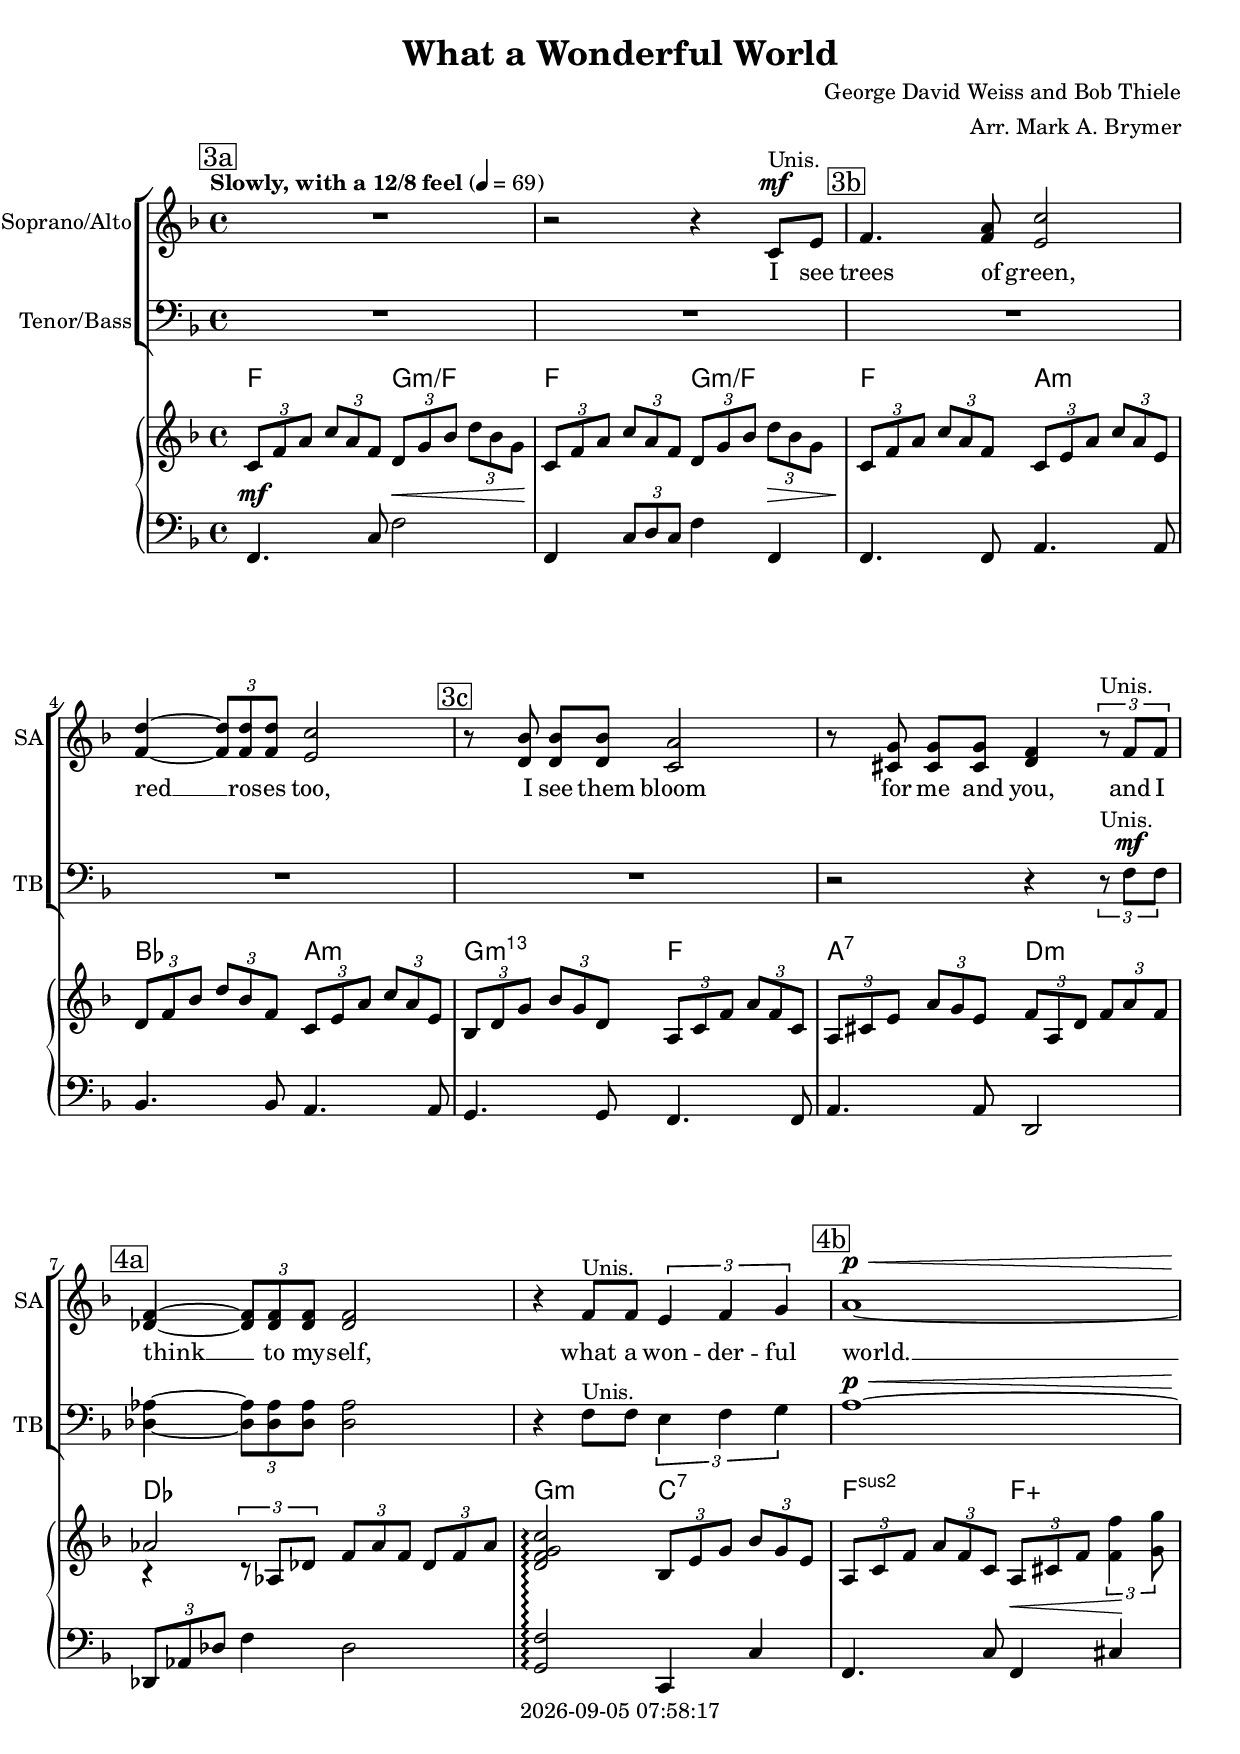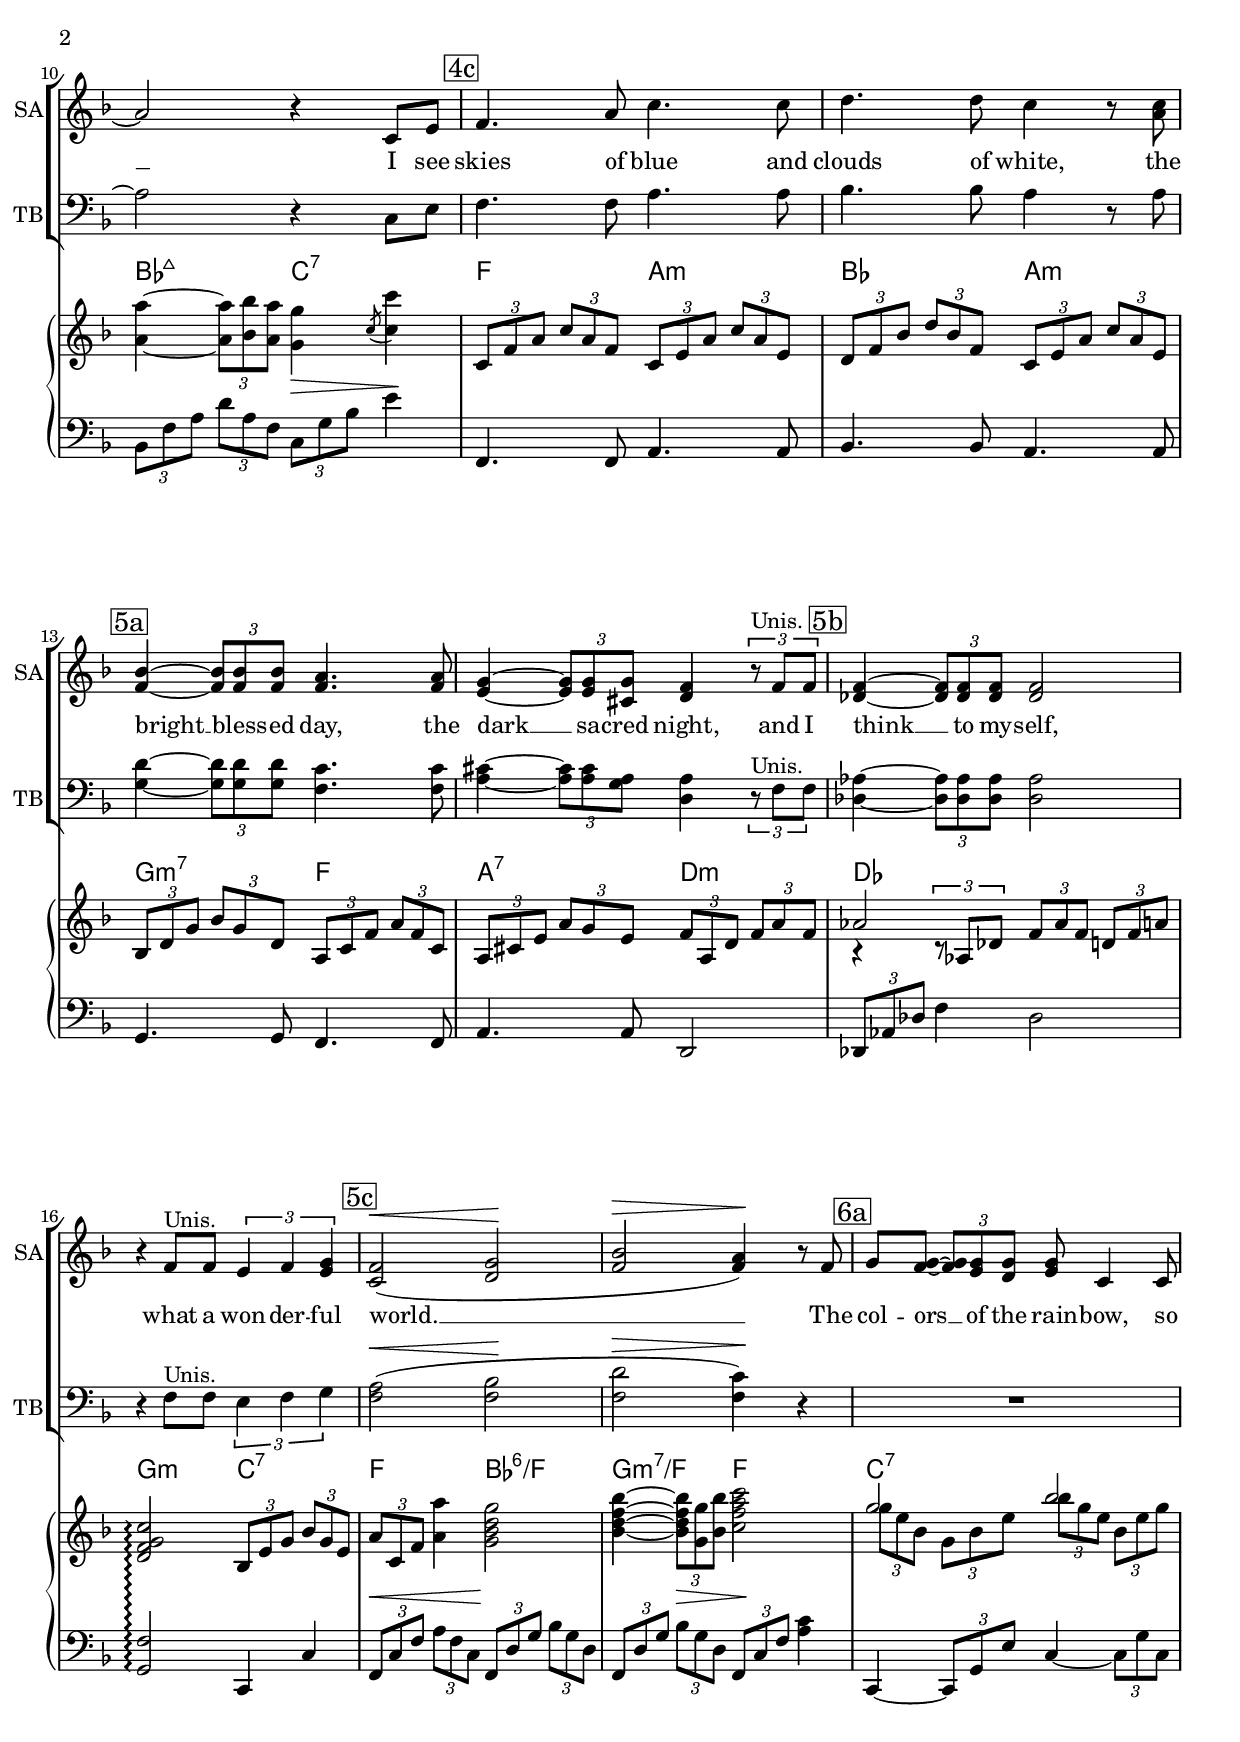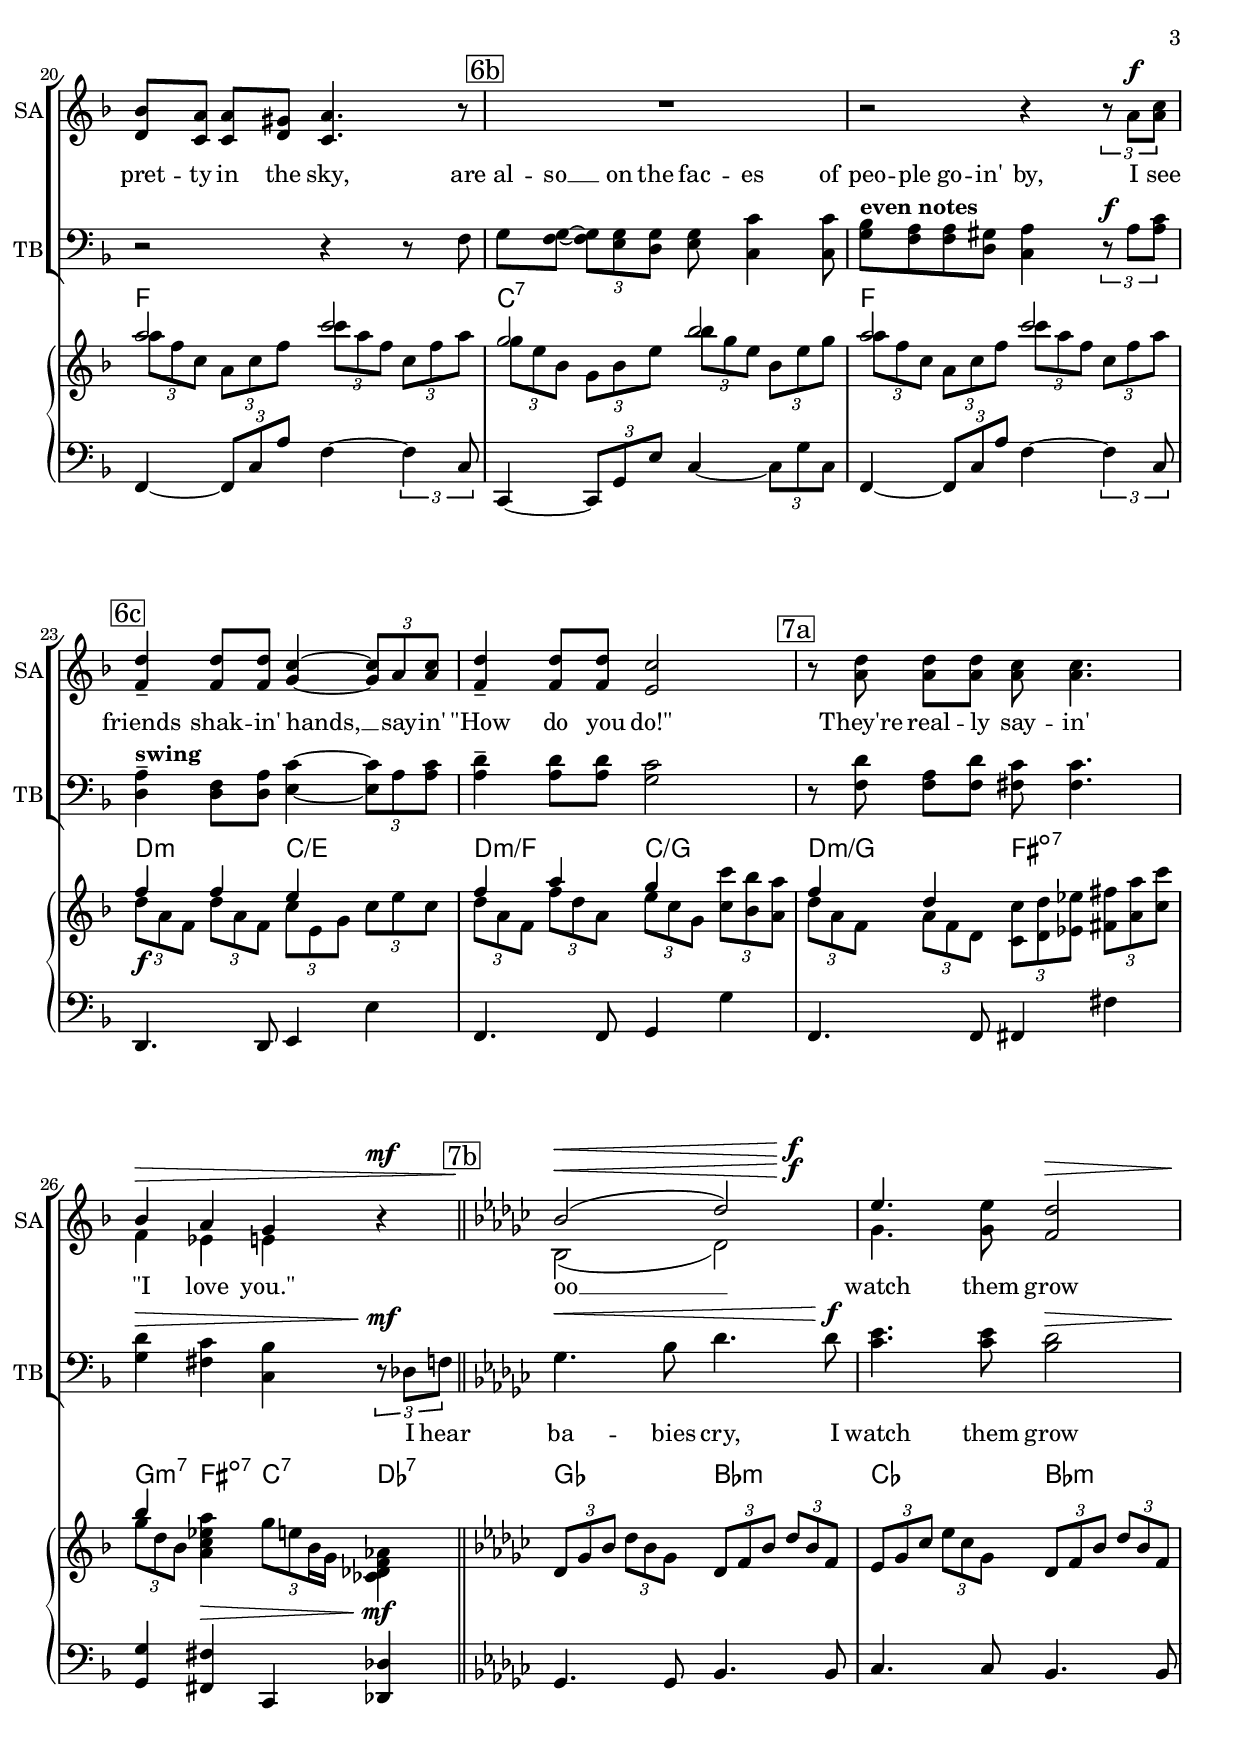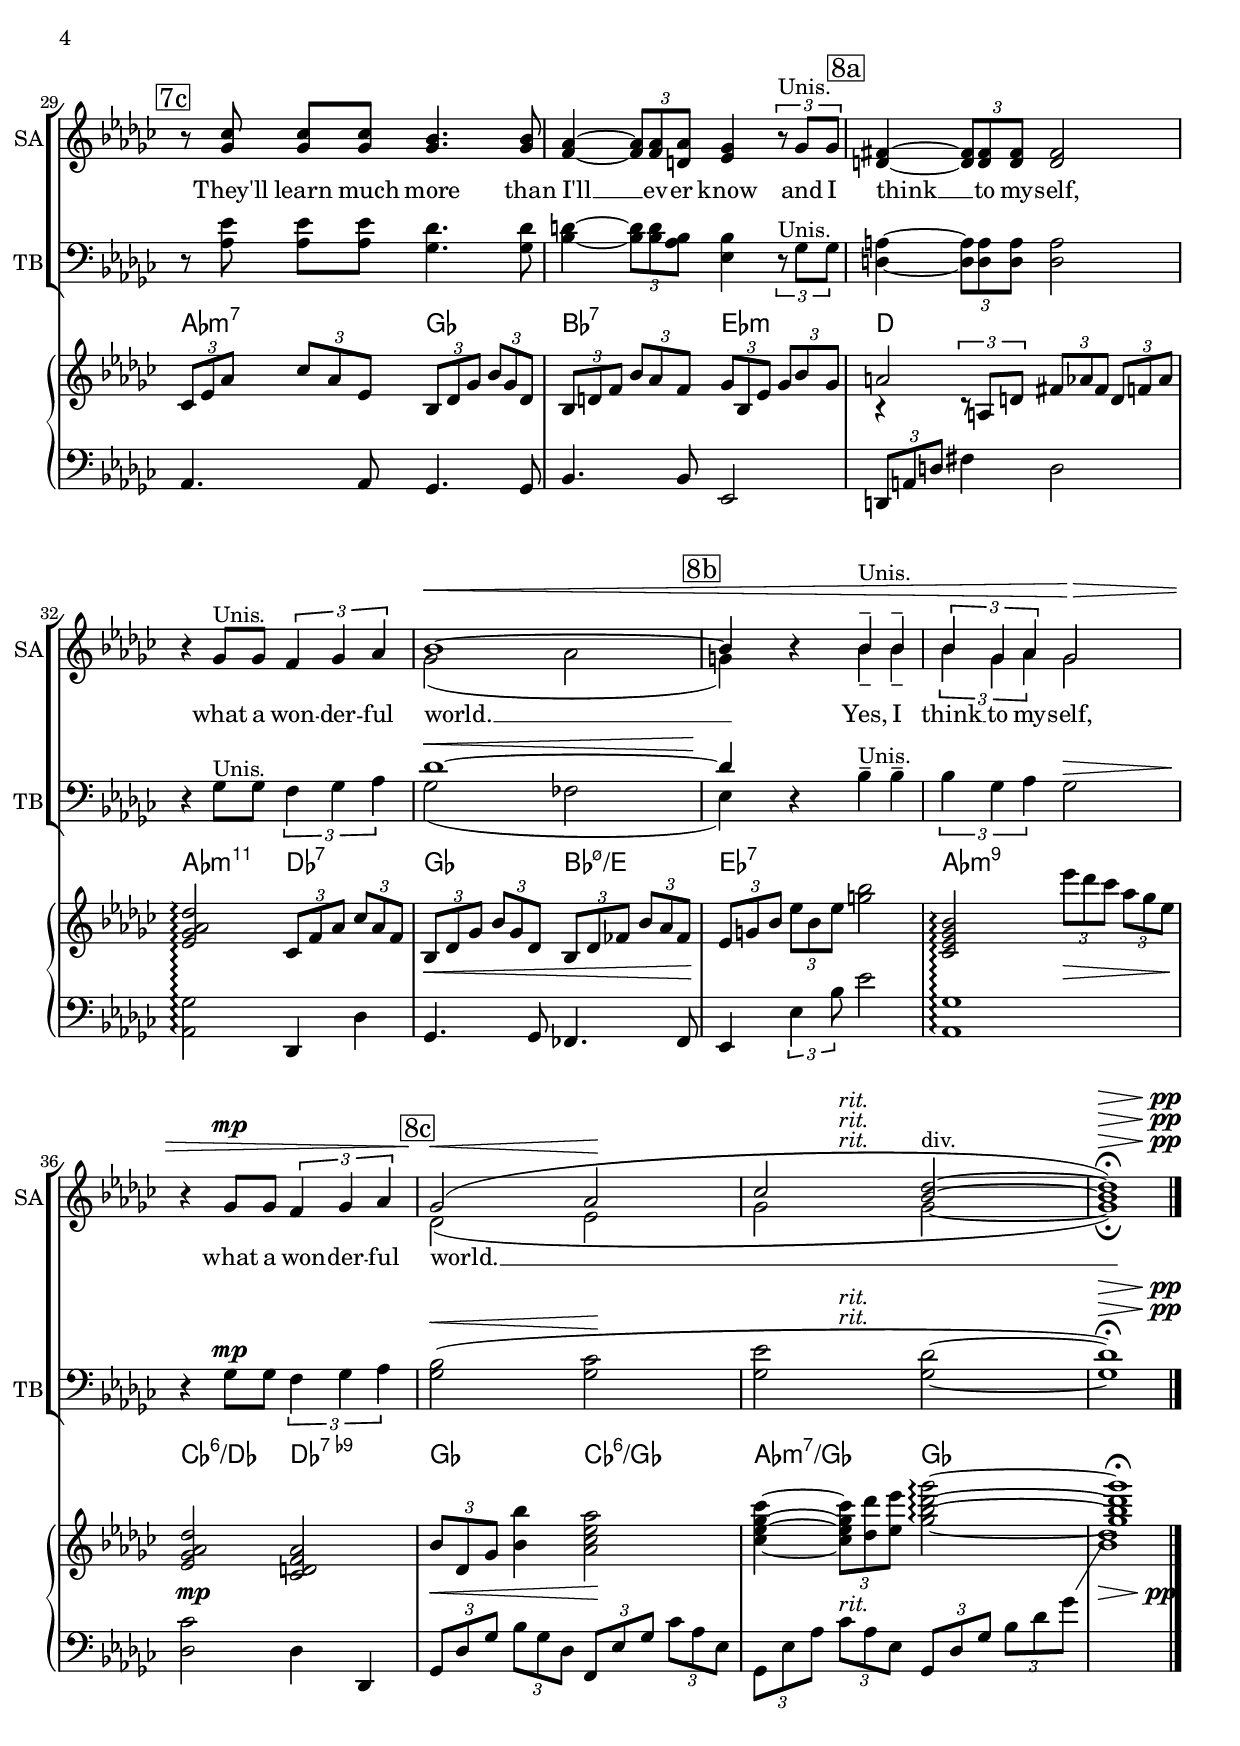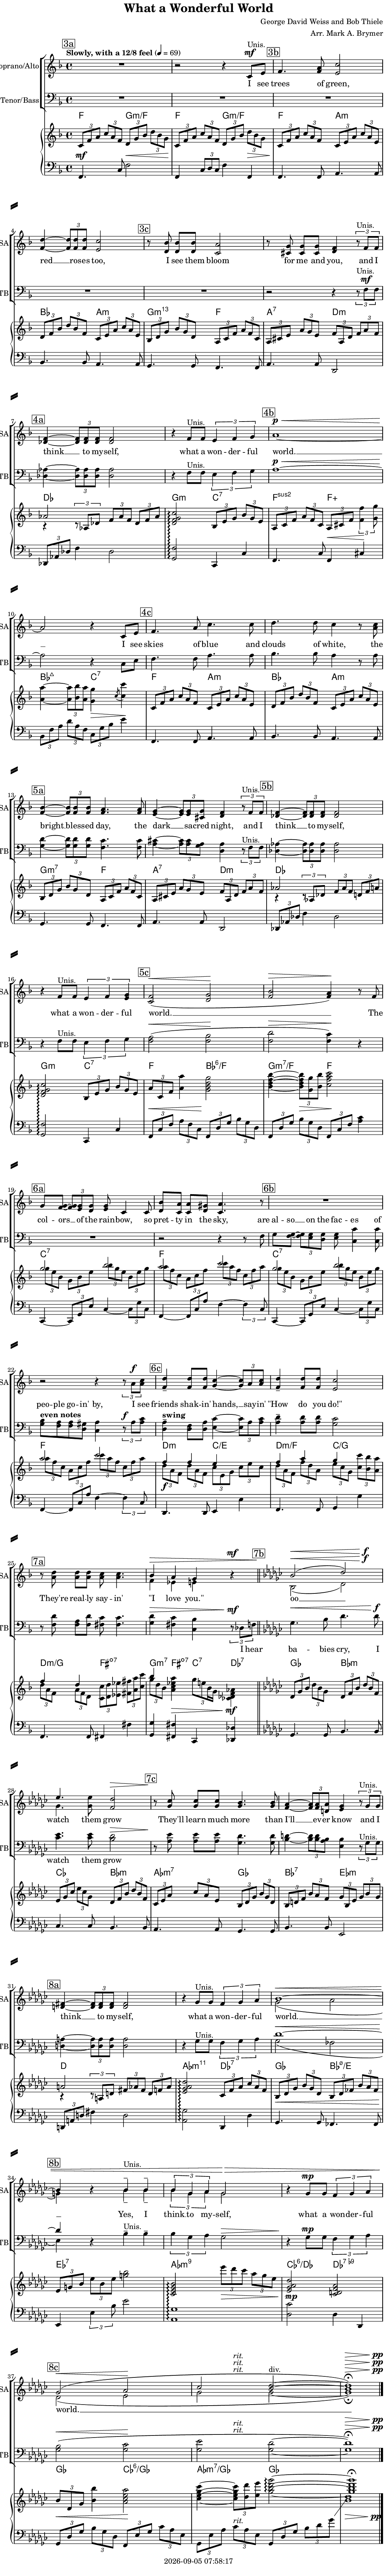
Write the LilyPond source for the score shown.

\version "2.22.0"

\include "swing.ly"
\include "predefined-guitar-fretboards.ly"
\include "articulate.ly"

today = #(strftime "%Y-%m-%d %H:%M:%S" (localtime (current-time)))

\header {
% centered at top
%  dedication  = "dedication"
  title       = "What a Wonderful World"
%  subtitle    = "subtitle"
%  subsubtitle = "subsubtitle"
%  instrument  = "instrument"
  
% arrangement of following lines:
%
%  poet    composer
%  meter   arranger
%  piece       opus

  composer    = "George David Weiss and Bob Thiele"
  arranger    = "Arr. Mark A. Brymer"
%  opus        = "opus"

%  poet        = "poet"
%  meter       = "meter"
%  piece       = "piece"

% centered at bottom
% tagline     = "tagline" % default lilypond version
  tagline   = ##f
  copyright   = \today
}

#(set-global-staff-size 19)

global = {
  \key f \major
  \time 4/4
}

TempoTrack = {
  \tempo \markup {"Slowly, with a 12/8 feel"} 4=69
  s1*37
  \set Score.tempoHideNote = ##t
  s4 \tempo 4=60 s2.
  \tempo 4=30 s1
}

RehearsalTrack = {
%  \set Score.currentBarNumber = #5
  \mark \markup { \box "3a" } s1*2
  \mark \markup { \box "3b" } s1*2
  \mark \markup { \box "3c" } s1*2
  \mark \markup { \box "4a" } s1*2
  \mark \markup { \box "4b" } s1*2
  \mark \markup { \box "4c" } s1*2
  \mark \markup { \box "5a" } s1*2
  \mark \markup { \box "5b" } s1*2
  \mark \markup { \box "5c" } s1*2
  \mark \markup { \box "6a" } s1*2
  \mark \markup { \box "6b" } s1*2
  \mark \markup { \box "6c" } s1*2
  \mark \markup { \box "7a" } s1*2
  \mark \markup { \box "7b" } s1*2
  \mark \markup { \box "7c" } s1*2
  \mark \markup { \box "8a" } s1*3
  \mark \markup { \box "8b" } s1*3
  \mark \markup { \box "8c" } s1*3
}

ChordTrack = \chordmode {
  f2 g:m/f
  f2 g:m/f
  f2 a:m % 3b
  bes2 a:m
  g:m72 f % 3c
  a2:7 d:m
  des1 % 4a
  g2:m c:7
  f:2 f:aug % 4b
  bes2:maj7 c:7
  f2 a:m % 4c
  bes2 a:m
  g2:m7 f % 5a
  a2:7 d:m
  des1 % 5b
  g2:m c:7
  f2 bes:6/f % 5c
  g2:m7/f f
  c1:7 % 6a
  f1
  c1:7 % 6b
  f1
  d2:m c/e % 6c
  d2:m/f c/g
  d2:m/g fis:dim7 % 7a
  g4:m7 fis:dim7 c:7 des:7
  ges2 bes:m % 7b
  ces2 bes:m
  aes2:m7 ges % 7c
  bes2:7 ees:m
  d1 % 8a
  aes2:m11 des:7
  ges2 bes:m7.5-/e
  ees1:7 % 8b
  aes:m9
  ces2:6/des des:7.9-
  ges2 ces:6/ges % 8c
  aes2:m7/ges ges
  s1
}

soprano = \tripletFeel 8 \relative {
  \global
  R1
  r2 r4 c'8^\mf^\markup Unis. e
  f4. a8 c2 % 3b
  d4~ \tuplet 3/2 {8 8 8} c2
  r8 bes8 8 8 a2 % 3c
  r8 g g g f4 \tuplet 3/2 {r8^\markup Unis. f f}
  f4~ \tuplet 3/2 {8 8 8} 2 % 4a
  r4 f8^\markup Unis. 8 \tuplet 3/2 {e4 f g}
  a1^\p^\< ~ % 4b
  a2\! r4 c,8 e
  f4. a8 c4. 8 % 4c
  d4. 8 c4 r8 8
  bes4~ \tuplet 3/2 {8 8 8} a4. 8 % 5a
  g4~ \tuplet 3/2 {8 8 8} f4 \tuplet 3/2 {r8^\markup Unis. f f}
  f4~ \tuplet 3/2 {8 8 8} 2 % 5b
  r4 f8^\markup Unis. 8 \tuplet 3/2 {e4 f g}
  f2^\< (g\! % 5c
  bes2^\> a4\!) r8 f
  g8 8~ \tuplet 3/2 {8 8 8} 8 c,4 8 % 6a
  bes'8 a a gis a4. r8
  R1 % 6b
  r2 r4 \tuplet 3/2 {r8 a^\f c}
  d4-- 8 8 c4~ \tuplet 3/2 {8 a c} % 6c
  d4-- 8 8 c2
  r8 d d d c8 4. % 7a
  bes4^\> a g r^\mf \bar "||" \key ges \major
  << {bes2\omit\< (des\!)} \new Voice {s2.^\< s4\f} >> % 7b
  ees4.\omit\f 8 des2^\>
  r8\! ces8 8 8 bes4. 8 % 7c
  aes4 ~ \tuplet 3/2 {8 8 8} ges4 \tuplet 3/2 {r8^\markup Unis. ges ges}
  fis4 ~ \tuplet 3/2 {8 8 8} 2 % 8a
  r4 ges8^\markup Unis. 8 \tuplet 3/2 {f4 ges aes}
  bes1^\< ~
  bes4 r bes--^\markup Unis. bes-- % 8b
  \tuplet 3/2 {bes4 ges aes} ges2^\>
  r4\! ges8^\mp 8 \tuplet 3/2 {f4 ges aes}
  ges2^\< (aes\! % 8c
  << {ces2 <bes des>^\markup div. ~ | q1\fermata)} \new Voice {s4 s2.^\markup\italic rit. | s2..^\> s8\pp} >>
  \bar "|."
}

words = \lyricmode {
  I see trees of green, red __ ros -- es too,
  I see them bloom for me and you,
  and I think __ to my -- self,
  what a won -- der -- ful world. __

  I see skies of blue and clouds of white,
  the bright __ bless -- ed day,
  the dark __ sa -- cred night,
  and I think __ to my -- self,
  what a won -- der -- ful world. __

  The col -- ors __ of the rain -- bow,
  so pret -- ty in the \set associatedVoice = alignerT sky,
  are al -- so __ on the fac -- es
  of peo -- ple go -- in' \set associatedVoice = alignerS by,
  I see friends shak -- in' hands, __
  say -- in' "\"How" do you "do!\""
  They're real -- ly say -- in'
  "\"I" love "you.\""
  oo __ watch them grow
  They'll learn much more
  than I'll __ ev -- er know
  and I think __ to my -- self,
  what a won -- der -- ful world. __
  Yes, I think __ to my -- self,
  what a won -- der -- ful world. __
}

words = \lyricmode {
  I see trees of green, red __ ros -- es too,
  I see them bloom for me and you,
  and I think __ to my -- self,
  what a won -- der -- ful world. __

  I see skies of blue and clouds of white,
  the bright __ bless -- ed day,
  the dark __ sa -- cred night,
  and I think __ to my -- self,
  what a won -- der -- ful world. __

  The col -- ors __ of the rain -- bow,
  so pret -- ty in the \set associatedVoice = alignerT sky,
  are al -- so __ on the fac -- es
  of peo -- ple go -- in' \set associatedVoice = alignerS by,
  I see friends shak -- in' hands, __
  say -- in' "\"How" do you "do!\""
  They're real -- ly say -- in'
  "\"I" love "you.\""
  oo __ watch them grow
  They'll learn much more
  than I'll __ ev -- er know
  and I think __ to my -- self,
  what a won -- der -- ful world. __
  Yes, I think __ to my -- self,
  what a won -- der -- ful world. __
}

wordsWomenMidi = \lyricmode {
  "I " "see " "trees " "of " "green, " "red "  ros "es " "too, "
  "\nI " "see " "them " "bloom " "for " "me " "and " "you, "
  "\nand " "I " "think "  "to " my "self, "
  "\nwhat " "a " won der "ful " "world. " 

  "\nI " "see " "skies " "of " "blue " "and " "clouds " "of " "white, "
  "\nthe " "bright "  bless "ed " "day, "
  "\nthe " "dark "  sa "cred " "night, "
  "\nand " "I " "think "  "to " my "self, "
  "\nwhat " "a " won der "ful " "world. " 

  "\nThe " col "ors "  "of " "the " rain "bow, "
  "\nso " pret "ty " "in " "the " "sky, "
  "\nI " "see " "friends " shak "in' " "hands, " 
  "\nsay" "in' " "\"How " "do " "you " "do!\" "
  "\nThey're " real "ly " say "in' "
  "\n\"I " "love " "you.\" "
  "\noo "  "watch " "them " "grow "
  "\nThey'll " "learn " "much " "more "
  "\nthan " "I'll "  ev "er " "know "
  "\nand " "I " "think "  "to " my "self, "
  "\nwhat " "a " won der "ful " "world. " 
  "\nYes, " "I " "think "  "to " my "self, "
  "\nwhat " "a " won der "ful " "world. " 
}


wordsMenMidi = \lyricmode {
  "and " "I " "think "  "to " my "self, "
  "\nwhat " "a " won der "ful " "world. " 

  "\nI " "see " "skies " "of " "blue " "and " "clouds " "of " "white, "
  "\nthe " "bright "  bless "ed " "day, "
  "\nthe " "dark "  sa "cred " "night, "
  "\nand " "I " "think "  "to " my "self, "
  "\nwhat " "a " won der "ful " "world. " 

  "\nare " al "so "  "on " "the " fac "es "
  "\nof " peo "ple " go "in' " "by, "
  "\nI " "see " "friends " shak "in' " "hands, " 
  "\nsay" "in' " "\"How " "do " "you " "do!\" "
  "\nThey're " real "ly " say "in' "
  "\n\"I " "love " "you.\" "

  "\nI " "hear " ba "bies " "cry, "
  "\nI " "watch " "them " "grow "
  "\nThey'll " "learn " "much " "more "
  "\nthan " "I'll "  ev "er " "know "
  "\nand " "I " "think "  "to " my "self, "
  "\nwhat " "a " won der "ful " "world. " 
  "\nYes, " "I " "think "  "to " my "self, "
  "\nwhat " "a " won der "ful " "world. " 
}


alto = \tripletFeel 8 \relative {
  \global
  R1
  r2 r4 c'8\omit\mf e
  f4. 8 e2 % 3b
  f4~ \tuplet 3/2 {8 8 8} e2
  r8 d8 8 8 c2 % 3c
  r8 cis8 8 8 d4 \tuplet 3/2 {r8 f f}
  des4~ \tuplet 3/2 {8 8 8} 2 % 4a
  r4 f8 8 \tuplet 3/2 {e4 f g}
  a1\omit\p\omit\< ~ % 4b
  a2\! r4 c,8 e
  f4. a8 c4. 8 % 4c
  d4. 8 c4 r8 a8
  f4~ \tuplet 3/2 {8 8 8} 4. 8 % 5a
  e4~ \tuplet 3/2 {8 8 cis} d4 \tuplet 3/2 {r8 f f}
  des4~ \tuplet 3/2 {8 8 8} 2 % 5b
  r4 f8 8 \tuplet 3/2 {e4 f e}
  c2\omit\< (d\! % 5c
  f2\omit\> 4\!) r8 8
  g8 f8~ \tuplet 3/2 {8 e d} e8 c4 8 % 6a
  d8 c c d c4. r8
  R1 % 6b
  r2 r4 \tuplet 3/2 {r8 a'\omit\f a}
  f4-- 8 8 g4~ \tuplet 3/2 {8 a a} % 6c
  f4-- 8 8 e2
  r8 a8 8 8 8 4. % 7a
  f4\omit\> ees e r\omit\mf \bar "||" \key ges \major
  bes2\omit\< (des) % 7b
  ges4.\omit\f 8 f2\omit\>
  r8\! ges8 8 8 4. 8 % 7c
  f4 ~ \tuplet 3/2 {8 8 d8} ees4 \tuplet 3/2 {r8 ges ges}
  d4 ~ \tuplet 3/2 {8 8 8} 2 % 8a
  r4 ges8 8 \tuplet 3/2 {f4 ges aes}
  ges2(\omit\< aes
  g4) r bes-- bes-- % 8b
  \tuplet 3/2 {bes4 ges aes} ges2\omit\>
  r4\! ges8\omit\mp 8 \tuplet 3/2 {f4 ges aes}
  des,2\omit\< (ees\! % 8c
  ges2 2~
  ges1\fermata)
  \bar "|."
}

tenor = \relative {
  \global
  \tripletFeel 8 {
    R1
    R1
    R1 % 3b
    R1
    R1 % 3c
    r2 r4 \tuplet 3/2 {r8^\markup Unis. f^\mf f}
    aes4~ \tuplet 3/2 {8 8 8} 2 % 4a
    r4 f8^\markup Unis. 8 \tuplet 3/2 {e4 f g}
    a1^\p^\< ~ % 4b
    a2\! r4 c,8 e
    f4. 8 a4. 8 % 4c
    bes4. 8 a4 r8 a
    d4~ \tuplet 3/2 {8 8 8} c4. 8 % 5a
    cis4 ~ \tuplet 3/2 {8 8 a} a4 \tuplet 3/2 {r8^\markup Unis. f f}
    aes4 ~ \tuplet 3/2 {8 8 8} 2 % 5b
    r4 f8^\markup Unis. 8 \tuplet 3/2 {e4 f g}
    a2^\<(bes\! % 5c
    d2^\> c4\!) r
    R1 % 6a
    r2 r4 r8 f,
    g8 8~ \tuplet 3/2 {8 8 8} 8 c4 8 % 6b
  }
  bes8^\markup\bold "even notes" a a gis a4 \tuplet 3/2 {r8^\f a c}
  \tripletFeel 8 {
    a4--^\markup\bold swing f8 a c4 ~ \tuplet 3/2 {c8 a c} % 6c
    d4-- 8 8 c2
    r8 d a d c8 4. % 7a
    d4^\> c bes \tuplet 3/2 {r8^\mf des, f} \bar "||" \key ges \major
    ges4.^\< bes8 des4. 8^\f % 7b
    ees4. 8 des2^\>
    r8\! ees8 8 8 des4. 8 % 7c
    d4 ~ \tuplet 3/2 {8 8 bes} 4 \tuplet 3/2 {r8^\markup Unis. ges ges}
    a4~ \tuplet 3/2 {8 8 8} 2 % 8a
    r4 ges8^\markup Unis. 8 \tuplet 3/2 {f4 ges aes}
    des1^\< ~
    des4\! r bes4--^\markup Unis. 4-- % 8b
    \tuplet 3/2 {bes4 ges aes} ges2^\>
    r4\! ges8^\mp 8 \tuplet 3/2 {f4 ges aes}
    bes2^\< (ces\! % 8c
    <<{ees2 des~ | des1\fermata)} \new Voice {s4 s2.^\markup\italic rit. s2..^\> s8^\pp} >>
  }
  \bar "|."
}

wordsTenor = \lyricmode {
  _ _ _ _ _ _ _ _ _ _
  _ _ _ _ _ _ _ _ _ _
  _ _ _ _ _ _ _ _ _ _
  _ _ _ _ _ _ _ _ _ _
  _ _ _ _ _ _ _ _ _ _
  _ _ _ _ _ _ _ _ _ _
  _ _ _ _ _ _ _ _ _ _
  _ _ _ _ _ _
  I hear ba -- bies cry,
  I watch them grow
}

bass = \relative {
  \global
  \tripletFeel 8 {
    R1
    R1
    R1 % 3b
    R1
    R1 % 3c
    r2 r4 \tuplet 3/2 {r8 f\omit\mf f}
    des4~ \tuplet 3/2 {8 8 8} 2 % 4a
    r4 f8 8 \tuplet 3/2 {e4 f g}
    a1\omit\p\omit\< ~ % 4b
    a2\! r4 c,8 e
    f4. 8 a4. 8 % 4c
    bes4. 8 a4 r8 a
    g4~ \tuplet 3/2 {8 8 8} f4. 8 % 5a
    a4 ~ \tuplet 3/2 {8 8 g} d4 \tuplet 3/2 {r8 f f}
    des4 ~ \tuplet 3/2 {8 8 8} 2 % 5b
    r4 f8 8 \tuplet 3/2 {e4 f g}
    f2\omit\<(f\! % 5c
    f2\omit\> f4\!) r
    R1 % 6a
    r2 r4 r8 f
    g8 f8~ \tuplet 3/2 {8 e8 d8} e8 c4 8 % 6b
  }
  g'8 f f d c4 \tuplet 3/2 {r8\omit\f a' a}
  \tripletFeel 8 {
    d,4-- 8 8 e4 ~ \tuplet 3/2 {e8 a a} % 6c
    a4-- 8 8 g2
    r8 f8 8 8 fis8 4.  % 7a
    g4\omit\> fis c \tuplet 3/2 {r8\omit\mf des f} \bar "||" \key ges \major
    ges4.\omit\< bes8 des4. 8\omit\f % 7b
    ces4. 8 bes2\omit\>
    r8\! aes8 8 8 ges4. 8 % 7c
    bes4 ~ \tuplet 3/2 {8 8 aes} ees4 \tuplet 3/2 {r8 ges ges}
    d4~ \tuplet 3/2 {8 8 8} 2 % 8a
    r4 ges8 8 \tuplet 3/2 {f4 ges aes}
    ges2\omit\< (fes
    ees4\!) r bes'4-- 4-- % 8b
    \tuplet 3/2 {bes4 ges aes} ges2\omit\>
    r4\! ges8\omit\mp 8 \tuplet 3/2 {f4 ges aes}
    ges2\omit\< (ges\! % 8c
    ges2 ges~
    ges1\fermata)
  }
  \bar "|."
}

pianoRHone = \relative {
  \global
  \tuplet 3/2 {c'8 f a} \tuplet 3/2 {c a f} \tuplet 3/2 {d g bes} \tuplet 3/2 {d bes g}
  \tuplet 3/2 {c,8 f a} \tuplet 3/2 {c a f} \tuplet 3/2 {d g bes} \tuplet 3/2 {d bes g}
  \tuplet 3/2 {c,8 f a} \tuplet 3/2 {c a f} \tuplet 3/2 {c e a} \tuplet 3/2 {c a e}
  \tuplet 3/2 {d f bes} \tuplet 3/2 {d bes f} \tuplet 3/2 {c e a} \tuplet 3/2 {c a e}
  \tuplet 3/2 {bes8 d g} \tuplet 3/2 {bes g d} \tuplet 3/2 {a c f} \tuplet 3/2 {a f c} % 3c
  \tuplet 3/2 {a8 cis e} \tuplet 3/2 {a g e} \tuplet 3/2 {f a, d} \tuplet 3/2 {f a f}
  << aes2 \new Voice {r4 \tuplet 3/2 {r8 aes, des}} >> \tuplet 3/2 {f8 aes f} \tuplet 3/2 {des f aes} % 4a
  <d, f g c>2\arpeggio \tuplet 3/2 {bes8 e g} \tuplet 3/2 {bes g e}
  \tuplet 3/2 {a,8 c f} \tuplet 3/2 {a f c} \tuplet 3/2 {a cis f} \tuplet 3/2 {<f f'>4 <g g'>8} % 4b
  <a a'>4 ~ \tuplet 3/2 {q8 <bes bes'> <a a'>} <g g'>4 \acciaccatura c8 <c c'>4
  \tuplet 3/2 {c,8 f a} \tuplet 3/2 {c a f} \tuplet 3/2 {c e a} \tuplet 3/2 {c a e} % 4c
  \tuplet 3/2 {d8 f bes} \tuplet 3/2 {d bes f} \tuplet 3/2 {c e a} \tuplet 3/2 {c a e}
  \tuplet 3/2 {bes d g} \tuplet 3/2 {bes g d} \tuplet 3/2 {a c f} \tuplet 3/2 {a f c} % 5a
  \tuplet 3/2 {a8 cis e} \tuplet 3/2 {a g e} \tuplet 3/2 {f a, d} \tuplet 3/2 {f a f}
  << aes2 \new Voice {r4 \tuplet 3/2 {r8 aes, des}} >> \tuplet 3/2 {f aes f} \tuplet 3/2 {d f a} % 5b
  <d, f g c>2\arpeggio \tuplet 3/2 {bes8 e g} \tuplet 3/2 {bes g e}
  \tuplet 3/2 {a8 c, f} <a a'>4 <g bes d g>2 % 5c
  <bes d f bes>4~ \tuplet 3/2 {q8 <g g'> <bes bes'>} <c f a c>2
  << {\voiceOne g'2 bes} \new Voice {\voiceTwo \tuplet 3/2 {g8 e bes} \tuplet 3/2 {g bes e} \tuplet 3/2 {bes' g e} \tuplet 3/2 {bes e g}} >> % 6a
  << {a2 c} \new Voice {\tuplet 3/2 {a8 f c} \tuplet 3/2 {a c f} \tuplet 3/2 {c' a f} \tuplet 3/2 {c f a}} >>
  << {g2 bes} \new Voice {\tuplet 3/2 {g8 e bes} \tuplet 3/2 {g bes e} \tuplet 3/2 {bes' g e} \tuplet 3/2 {bes e g}} >> % 6b
  << {a2 c} \new Voice {\tuplet 3/2 {a8 f c} \tuplet 3/2 {a c f} \tuplet 3/2 {c' a f} \tuplet 3/2 {c f a}}>>
  << {f4 4 e s} \new Voice {\voiceTwo \tuplet 3/2 {d8 a f} \tuplet 3/2 {d' a f} \tuplet 3/2 {c' e, g} \tuplet 3/2 {c e c}} >> % 6c
  << {f4 a g s} \new Voice {\voiceTwo \tuplet 3/2 {d8 a f} \tuplet 3/2 {f' d a} \tuplet 3/2 {e' c g} \tuplet 3/2 {<c c'> <bes bes'> <a a'>}} >>
  << {f'4 d s2} \new Voice {\voiceTwo \tuplet 3/2 {d8 a f} \tuplet 3/2 {a f d} \tuplet 3/2 {<c c'> <d d'> <ees ees'>} \tuplet 3/2 {<fis fis'> <a a'> <c c'>}} >> % 7a
  << {bes'4 s2.} \new Voice {\voiceTwo \tuplet 3/2 {g8 d bes} <a c ees a>4 \tuplet 3/2 {g'8 e bes16 g} <ces, des f aes>4} >> \bar "||" \key ges \major
  \oneVoice \tuplet 3/2 {des8 ges bes} \tuplet 3/2 {des bes ges} \tuplet 3/2 {des f bes} \tuplet 3/2 {des bes f} % 7b
  \tuplet 3/2 {ees8 ges ces} \tuplet 3/2 {ees ces ges} \tuplet 3/2 {des f bes} \tuplet 3/2 {des bes f}
  \tuplet 3/2 {ces8 ees aes} \tuplet 3/2 {ces aes ees} \tuplet 3/2 {bes des ges} \tuplet 3/2 {bes ges des} % 7c
  \tuplet 3/2 {bes8 d f} \tuplet 3/2 {bes aes f} \tuplet 3/2 {ges bes, ees} \tuplet 3/2 {ges bes ges}
  << {a2 s} \new Voice {r4 \tuplet 3/2 {r8 a, d} \tuplet 3/2 {fis8 aes fis} \tuplet 3/2 {d f aes}} >> % 8a
  <ees ges aes des>2\arpeggio \tuplet 3/2 {ces8 f aes} \tuplet 3/2 {ces aes f}
  \tuplet 3/2 {bes,8 des ges} \tuplet 3/2 {bes ges des} \tuplet 3/2 {bes des fes} \tuplet 3/2 {bes aes fes}
  \tuplet 3/2 {ees8 g bes} \tuplet 3/2 {ees bes ees} <g bes>2 % 8b
  <ces,, ees ges bes>2\arpeggio \tuplet 3/2 {ees''8 des ces} \tuplet 3/2 {aes ges ees}
  <ees, ges aes des>2 <ces d f aes>
  \tuplet 3/2 {bes'8 des, ges} <bes bes'>4 <aes ces ees aes>2 % 8c
  <ces ees ges ces>4 ~ \tuplet 3/2 {q8 <des des'> <ees ees'>} <ges bes des ges>2\arpeggio ~
  q1\fermata
  \bar "|."
}

pianoRHtwo = \relative {
  \global
  \bar "|."
}

dynamicsPiano = {
  \override DynamicTextSpanner.style = #'none
  s2\mf s\<
  s2.\! s4\> 
  s1\! % 3b
  s1*5
  s2 s4\< s\! % 4b
  s2 s4\> s\!
  s1*6
  s4\< \tuplet 3/2 {s4 s8\!} s2 % 5c
  s4 s\> s2\!
  s1*4
  s1\f % 6c
  s1
  s1 % 7a
  s4 s2\> s4\mf
  s1*6
  s1\< % 8a++
  s1\! % 8b
  s2 s\>
  s1\mp
  s2\< s\! % 8c
  s4 s2.-\markup\italic rit.
  s2..\> s8\pp
}

pianoLH = \tripletFeel 8 \relative {
  \global
  f,4. c'8 f2
  f,4 \tuplet 3/2 {c'8 d c} f4 f,
  f4. 8 a4. 8 % 3b
  bes4. 8 a4. 8
  g4. 8 f4. 8 % 3c
  a4. 8 d,2
  \tuplet 3/2 {des8 aes' des} f4 des2 % 4a
  <g, f'>2\arpeggio c,4 c'
  f,4. c'8 f,4 cis' % 4b
  \tuplet 3/2 {bes8 f' a} \tuplet 3/2 {d a f} \tuplet 3/2 {c g' bes} e4
  f,,4. 8 a4. 8 % 4c
  bes4. 8 a4. 8
  g4. 8 f4. 8 % 5a
  a4. 8 d,2
  \tuplet 3/2 {des8 aes' des} f4 des2 % 5b
  <g, f'>2\arpeggio c,4 c'
  \tuplet 3/2 {f,8 c' f} \tuplet 3/2 {a f c} \tuplet 3/2 {f, d' g} \tuplet 3/2 {bes g d} % 5c
  \tuplet 3/2 {f,8 d' g} \tuplet 3/2 {bes g d} \tuplet 3/2 {f, c' f} <a c>4
  c,,4~ \tuplet 3/2 {c8 g' e'} c4~ \tuplet 3/2 {c8 g' c,} % 6a
  f,4~ \tuplet 3/2 {f8 c' a'} f4 ~ \tuplet 3/2 {f4 c8}
  c,4~ \tuplet 3/2 {c8 g' e'} c4 ~ \tuplet 3/2 {c8 g' c,} % 6b
  f,4~ \tuplet 3/2 {f8 c' a'} f4 ~ \tuplet 3/2 {f4 c8}
  d,4. 8 e4 e' % 6c
  f,4. 8 g4 g'
  f,4. 8 fis4 fis' % 7a
  <g, g'>4 <fis fis'> c <des des'> \key ges \major
  ges4. 8 bes4. 8 % 7b
  ces4. 8 bes4. 8
  aes4. 8 ges4. 8 % 7c
  bes4. 8 ees,2
  \tuplet 3/2 {d8 a' d} fis4 d2 % 8a
  <aes ges'>2\arpeggio des,4 des'
  ges,4. 8 fes4. 8
  ees4 \tuplet 3/2 {ees'4 bes'8} ees2 % 8b
  <aes,, ges'>1\arpeggio
  <des ces'>2 des4 des,
  \tuplet 3/2 {ges8 des' ges} \tuplet 3/2 {bes ges des} \tuplet 3/2 {f, ees' ges} \tuplet 3/2 {ces aes ees} % 8c
  \showStaffSwitch
  \tuplet 3/2 {ges,8 ees' aes} \tuplet 3/2 {ces as ees} \tuplet 3/2 {ges, des' ges} \tuplet 3/2 {bes des ges} \change Staff = pianorh
  <bes des>1
  \bar "|."
}

\book {
  \bookOutputSuffix "single"
  \score {
    <<
      <<
        \new ChoirStaff <<
                                % Joint soprano/alto staff
          \new Staff = women \with {
            instrumentName = #"Soprano/Alto"
            shortInstrumentName = #"SA"
            midiInstrument = "choir aahs"
            printPartCombineTexts = ##f
          }
          <<
            \new Voice \TempoTrack
            \new Voice \RehearsalTrack
            \new Voice \partCombine \soprano \alto
            \new NullVoice = alignerT \tenor
            \new NullVoice = alignerS \soprano
            \addlyrics \words
          >>
                                % Joint tenor/bass staff
          \new Staff = men \with {
            instrumentName = #"Tenor/Bass"
            shortInstrumentName = #"TB"
            midiInstrument = "choir aahs"
            printPartCombineTexts = ##f
          }
          <<
            \clef "bass"
            \new Voice \partCombine \tenor \bass
            \new NullVoice \tenor
            \addlyrics \wordsTenor
          >>
        >>
        <<
          \new ChordNames = guitar { \ChordTrack }
%          \new FretBoards { \ChordTrack }
        >>
        \new PianoStaff = piano \with {connectArpeggios = ##t} <<
          \new Staff = pianorh \with {
            printPartCombineTexts = ##f
            midiInstrument = "acoustic grand piano"
          }
          <<
            \new Voice \partCombine \pianoRHone \pianoRHtwo
          >>
          \new Dynamics \dynamicsPiano
          \new Staff = pianolh \with {
            printPartCombineTexts = ##f
            midiInstrument = "acoustic grand piano"
          }
          <<
            \clef "bass"
            \new Voice \pianoLH
          >>
        >>
      >>
    >>
    \layout {
      indent = 1.5\cm
      \pointAndClickOff
      \context {
        barNumberVisibility = #first-bar-number-invisible-save-broken-bars
        \override BarNumber.break-visibility = ##(#f #t #t)
      }
    }
  }
}

\book {
  \bookOutputSuffix "singlepage"
  \paper {
    top-margin = 0
    left-margin = 7
    right-margin = 1
    paper-width = 190\mm
    page-breaking = #ly:one-page-breaking
    system-system-spacing.basic-distance = #22
    system-separator-markup = \slashSeparator
  }
  \score {
    <<
      <<
        \new ChoirStaff <<
                                % Joint soprano/alto staff
          \new Staff = women \with {
            instrumentName = #"Soprano/Alto"
            shortInstrumentName = #"SA"
            midiInstrument = "choir aahs"
            printPartCombineTexts = ##f
          }
          <<
            \new Voice \TempoTrack
            \new Voice \RehearsalTrack
            \new Voice \partCombine \soprano \alto
            \new NullVoice = alignerT \tenor
            \new NullVoice = alignerS \soprano
            \addlyrics \words
          >>
                                % Joint tenor/bass staff
          \new Staff = men \with {
            instrumentName = #"Tenor/Bass"
            shortInstrumentName = #"TB"
            midiInstrument = "choir aahs"
            printPartCombineTexts = ##f
          }
          <<
            \clef "bass"
            \new Voice \partCombine \tenor \bass
            \new NullVoice \tenor
            \addlyrics \wordsTenor
          >>
        >>
        <<
          \new ChordNames = guitar { \ChordTrack }
%          \new FretBoards { \ChordTrack }
        >>
        \new PianoStaff = piano \with {connectArpeggios = ##t} <<
          \new Staff = pianorh \with {
            printPartCombineTexts = ##f
            midiInstrument = "acoustic grand piano"
          }
          <<
            \new Voice \partCombine \pianoRHone \pianoRHtwo
          >>
          \new Dynamics \dynamicsPiano
          \new Staff = pianolh \with {
            printPartCombineTexts = ##f
            midiInstrument = "acoustic grand piano"
          }
          <<
            \clef "bass"
            \new Voice \pianoLH
          >>
        >>
      >>
    >>
    \layout {
      indent = 1.5\cm
      \pointAndClickOff
      \context {
        barNumberVisibility = #first-bar-number-invisible-save-broken-bars
        \override BarNumber.break-visibility = ##(#f #t #t)
      }
    }
  }
}

\book {
  \bookOutputSuffix "midi-women"
  \score {
%   \articulate
    <<
      <<
        \new ChoirStaff <<
                                % Soprano staff
          \new Staff = soprano \with {
            instrumentName = #"Soprano"
            shortInstrumentName = #"S"
            midiInstrument = "choir aahs"
          }
          <<
            \new Voice \TempoTrack
            \new Voice \soprano
            \addlyrics \wordsWomenMidi
          >>
                                % Alto staff
          \new Staff = alto \with {
            instrumentName = #"Alto"
            shortInstrumentName = #"A"
            midiInstrument = "choir aahs"
          }
          <<
            \new Voice \alto
          >>
                                % Tenor staff
          \new Staff = tenor \with {
            instrumentName = #"Tenor"
            shortInstrumentName = #"T"
            midiInstrument = "choir aahs"
          }
          <<
            \clef "treble_8"
            \new Voice \tenor
          >>
                                % Bass staff
          \new Staff = bass \with {
            instrumentName = #"Bass"
            shortInstrumentName = #"B"
            midiInstrument = "choir aahs"
          }
          <<
            \clef "bass"
            \new Voice \bass
          >>
        >>
        <<
          \new ChordNames = guitar { \ChordTrack }
%          \new FretBoards { \ChordTrack }
        >>
        \new PianoStaff = piano <<
          \new Staff
          <<
            \new Voice \pianoRHone
            \new Voice \pianoRHtwo
            \new Dynamics \dynamicsPiano
            \new Voice \pianoLH
          >>
        >>
      >>
    >>
    \midi {}
  }
}

\book {
  \bookOutputSuffix "midi-men"
  \score {
%   \articulate
    <<
      <<
        \new ChoirStaff <<
                                % Soprano staff
          \new Staff = soprano \with {
            instrumentName = #"Soprano"
            shortInstrumentName = #"S"
            midiInstrument = "choir aahs"
          }
          <<
            \new Voice \TempoTrack
            \new Voice \soprano
          >>
                                % Alto staff
          \new Staff = alto \with {
            instrumentName = #"Alto"
            shortInstrumentName = #"A"
            midiInstrument = "choir aahs"
          }
          <<
            \new Voice \alto
          >>
                                % Tenor staff
          \new Staff = tenor \with {
            instrumentName = #"Tenor"
            shortInstrumentName = #"T"
            midiInstrument = "choir aahs"
          }
          <<
            \clef "treble_8"
            \new Voice \tenor
            \addlyrics \wordsMenMidi
          >>
                                % Bass staff
          \new Staff = bass \with {
            instrumentName = #"Bass"
            shortInstrumentName = #"B"
            midiInstrument = "choir aahs"
          }
          <<
            \clef "bass"
            \new Voice \bass
          >>
        >>
        <<
          \new ChordNames = guitar { \ChordTrack }
%          \new FretBoards { \ChordTrack }
        >>
        \new PianoStaff = piano <<
          \new Staff
          <<
            \new Voice \pianoRHone
            \new Voice \pianoRHtwo
            \new Dynamics \dynamicsPiano
            \new Voice \pianoLH
          >>
        >>
      >>
    >>
    \midi {}
  }
}
